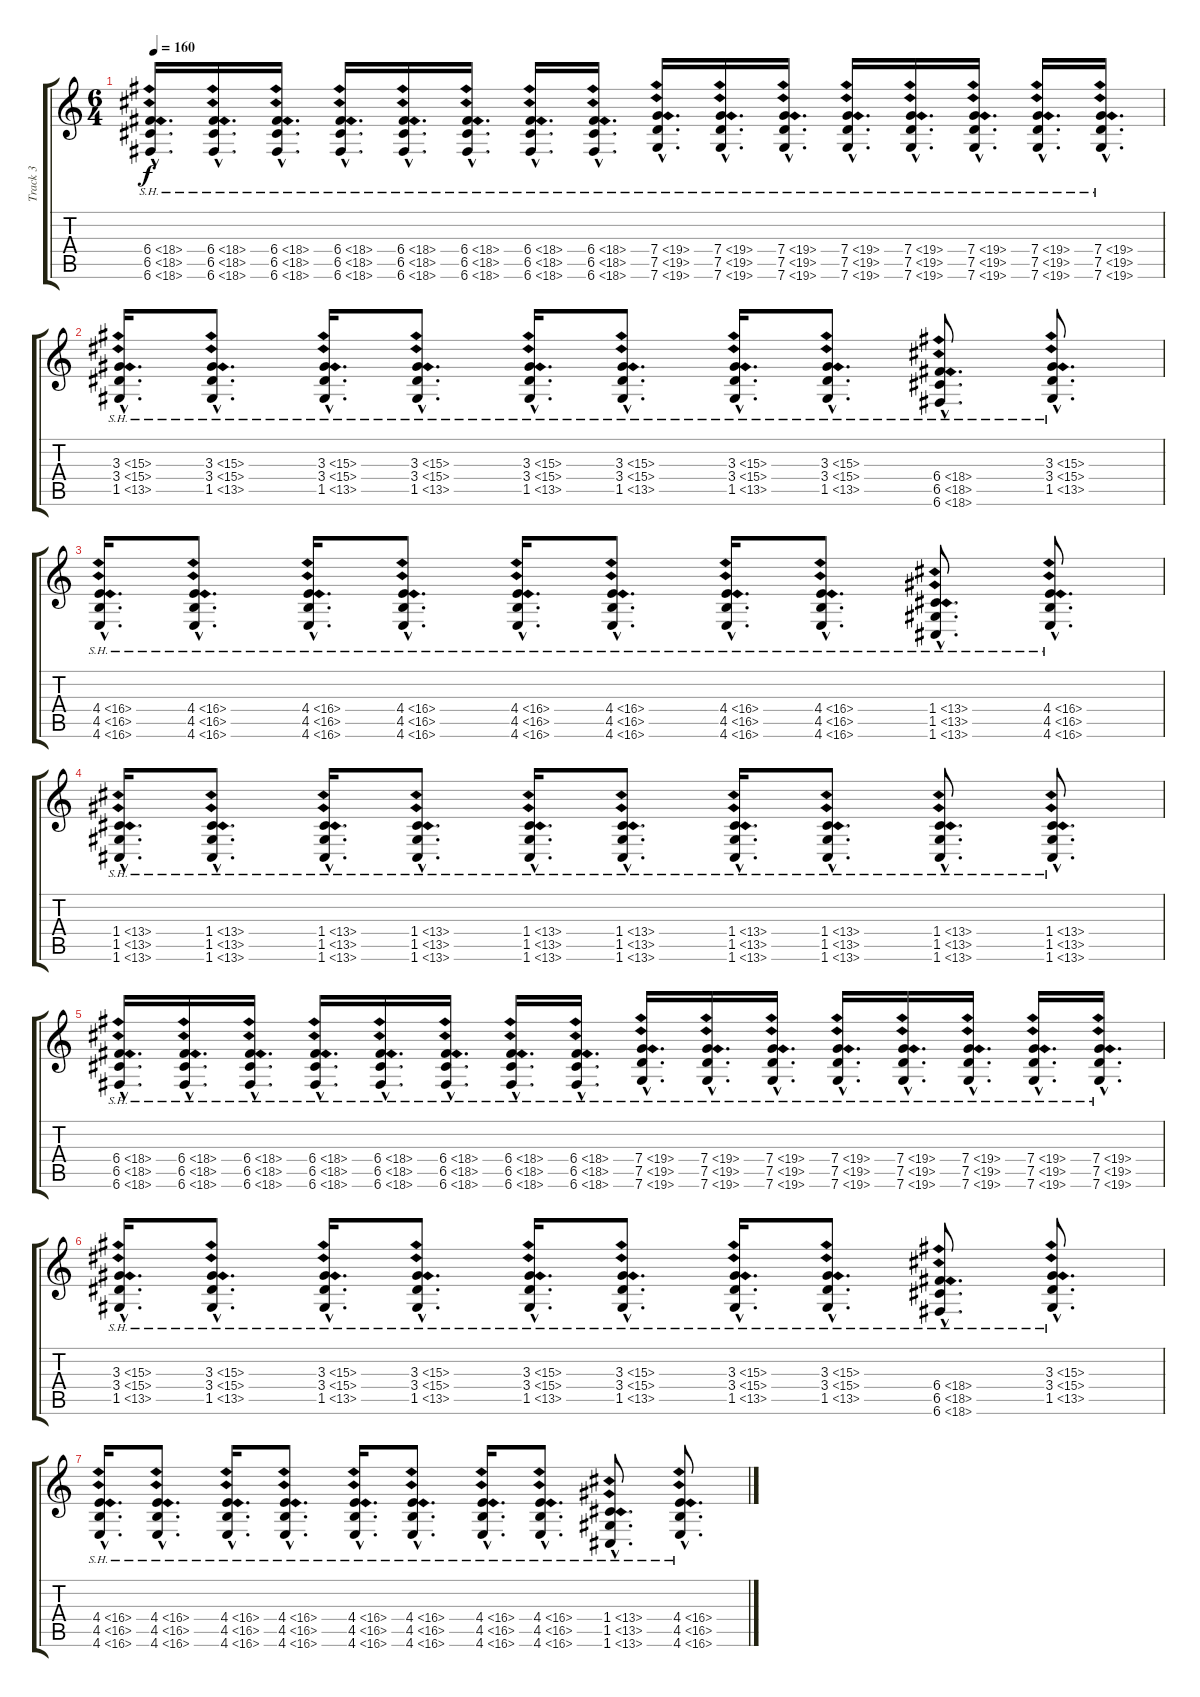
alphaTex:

\track ("Track 3" "Track 3") {instrument overdrivenguitar}
\staff {score tabs}
\tuning (D4 A3 F3 C3 G2 C2) {hide}
\ts (6 4)
\tempo 160
\clef g2
\ks c
(6.4{sh 12 hac} 6.5{sh 12 hac} 6.6{sh 12 hac}).16{d dy f} (6.4{sh 12 hac} 6.5{sh 12 hac} 6.6{sh 12 hac}).16{d} (6.4{sh 12 hac} 6.5{sh 12 hac} 6.6{sh 12 hac}).16{d} (6.4{sh 12 hac} 6.5{sh 12 hac} 6.6{sh 12 hac}).16{d} (6.4{sh 12 hac} 6.5{sh 12 hac} 6.6{sh 12 hac}).16{d} (6.4{sh 12 hac} 6.5{sh 12 hac} 6.6{sh 12 hac}).16{d} (6.4{sh 12 hac} 6.5{sh 12 hac} 6.6{sh 12 hac}).16{d} (6.4{sh 12 hac} 6.5{sh 12 hac} 6.6{sh 12 hac}).16{d} (7.4{sh 12 hac} 7.5{sh 12 hac} 7.6{sh 12 hac}).16{d} (7.4{sh 12 hac} 7.5{sh 12 hac} 7.6{sh 12 hac}).16{d} (7.4{sh 12 hac} 7.5{sh 12 hac} 7.6{sh 12 hac}).16{d} (7.4{sh 12 hac} 7.5{sh 12 hac} 7.6{sh 12 hac}).16{d} (7.4{sh 12 hac} 7.5{sh 12 hac} 7.6{sh 12 hac}).16{d} (7.4{sh 12 hac} 7.5{sh 12 hac} 7.6{sh 12 hac}).16{d} (7.4{sh 12 hac} 7.5{sh 12 hac} 7.6{sh 12 hac}).16{d} (7.4{sh 12 hac} 7.5{sh 12 hac} 7.6{sh 12 hac}).16{d} |
(3.3{sh 12 hac} 3.4{sh 12 hac} 1.5{sh 12 hac}).16{d} (3.3{sh 12 hac} 3.4{sh 12 hac} 1.5{sh 12 hac}).8{d} (3.3{sh 12 hac} 3.4{sh 12 hac} 1.5{sh 12 hac}).16{d} (3.3{sh 12 hac} 3.4{sh 12 hac} 1.5{sh 12 hac}).8{d} (3.3{sh 12 hac} 3.4{sh 12 hac} 1.5{sh 12 hac}).16{d} (3.3{sh 12 hac} 3.4{sh 12 hac} 1.5{sh 12 hac}).8{d} (3.3{sh 12 hac} 3.4{sh 12 hac} 1.5{sh 12 hac}).16{d} (3.3{sh 12 hac} 3.4{sh 12 hac} 1.5{sh 12 hac}).8{d} (6.4{sh 12 hac} 6.5{sh 12 hac} 6.6{sh 12 hac}).8{d} (3.3{sh 12 hac} 3.4{sh 12 hac} 1.5{sh 12 hac}).8{d} |
(4.4{sh 12 hac} 4.5{sh 12 hac} 4.6{sh 12 hac}).16{d} (4.4{sh 12 hac} 4.5{sh 12 hac} 4.6{sh 12 hac}).8{d} (4.4{sh 12 hac} 4.5{sh 12 hac} 4.6{sh 12 hac}).16{d} (4.4{sh 12 hac} 4.5{sh 12 hac} 4.6{sh 12 hac}).8{d} (4.4{sh 12 hac} 4.5{sh 12 hac} 4.6{sh 12 hac}).16{d} (4.4{sh 12 hac} 4.5{sh 12 hac} 4.6{sh 12 hac}).8{d} (4.4{sh 12 hac} 4.5{sh 12 hac} 4.6{sh 12 hac}).16{d} (4.4{sh 12 hac} 4.5{sh 12 hac} 4.6{sh 12 hac}).8{d} (1.4{sh 12 hac} 1.5{sh 12 hac} 1.6{sh 12 hac}).8{d} (4.4{sh 12 hac} 4.5{sh 12 hac} 4.6{sh 12 hac}).8{d} |
(1.4{sh 12 hac} 1.5{sh 12 hac} 1.6{sh 12 hac}).16{d} (1.4{sh 12 hac} 1.5{sh 12 hac} 1.6{sh 12 hac}).8{d} (1.4{sh 12 hac} 1.5{sh 12 hac} 1.6{sh 12 hac}).16{d} (1.4{sh 12 hac} 1.5{sh 12 hac} 1.6{sh 12 hac}).8{d} (1.4{sh 12 hac} 1.5{sh 12 hac} 1.6{sh 12 hac}).16{d} (1.4{sh 12 hac} 1.5{sh 12 hac} 1.6{sh 12 hac}).8{d} (1.4{sh 12 hac} 1.5{sh 12 hac} 1.6{sh 12 hac}).16{d} (1.4{sh 12 hac} 1.5{sh 12 hac} 1.6{sh 12 hac}).8{d} (1.4{sh 12 hac} 1.5{sh 12 hac} 1.6{sh 12 hac}).8{d} (1.4{sh 12 hac} 1.5{sh 12 hac} 1.6{sh 12 hac}).8{d} |
(6.4{sh 12 hac} 6.5{sh 12 hac} 6.6{sh 12 hac}).16{d} (6.4{sh 12 hac} 6.5{sh 12 hac} 6.6{sh 12 hac}).16{d} (6.4{sh 12 hac} 6.5{sh 12 hac} 6.6{sh 12 hac}).16{d} (6.4{sh 12 hac} 6.5{sh 12 hac} 6.6{sh 12 hac}).16{d} (6.4{sh 12 hac} 6.5{sh 12 hac} 6.6{sh 12 hac}).16{d} (6.4{sh 12 hac} 6.5{sh 12 hac} 6.6{sh 12 hac}).16{d} (6.4{sh 12 hac} 6.5{sh 12 hac} 6.6{sh 12 hac}).16{d} (6.4{sh 12 hac} 6.5{sh 12 hac} 6.6{sh 12 hac}).16{d} (7.4{sh 12 hac} 7.5{sh 12 hac} 7.6{sh 12 hac}).16{d} (7.4{sh 12 hac} 7.5{sh 12 hac} 7.6{sh 12 hac}).16{d} (7.4{sh 12 hac} 7.5{sh 12 hac} 7.6{sh 12 hac}).16{d} (7.4{sh 12 hac} 7.5{sh 12 hac} 7.6{sh 12 hac}).16{d} (7.4{sh 12 hac} 7.5{sh 12 hac} 7.6{sh 12 hac}).16{d} (7.4{sh 12 hac} 7.5{sh 12 hac} 7.6{sh 12 hac}).16{d} (7.4{sh 12 hac} 7.5{sh 12 hac} 7.6{sh 12 hac}).16{d} (7.4{sh 12 hac} 7.5{sh 12 hac} 7.6{sh 12 hac}).16{d} |
(3.3{sh 12 hac} 3.4{sh 12 hac} 1.5{sh 12 hac}).16{d} (3.3{sh 12 hac} 3.4{sh 12 hac} 1.5{sh 12 hac}).8{d} (3.3{sh 12 hac} 3.4{sh 12 hac} 1.5{sh 12 hac}).16{d} (3.3{sh 12 hac} 3.4{sh 12 hac} 1.5{sh 12 hac}).8{d} (3.3{sh 12 hac} 3.4{sh 12 hac} 1.5{sh 12 hac}).16{d} (3.3{sh 12 hac} 3.4{sh 12 hac} 1.5{sh 12 hac}).8{d} (3.3{sh 12 hac} 3.4{sh 12 hac} 1.5{sh 12 hac}).16{d} (3.3{sh 12 hac} 3.4{sh 12 hac} 1.5{sh 12 hac}).8{d} (6.4{sh 12 hac} 6.5{sh 12 hac} 6.6{sh 12 hac}).8{d} (3.3{sh 12 hac} 3.4{sh 12 hac} 1.5{sh 12 hac}).8{d} |
(4.4{sh 12 hac} 4.5{sh 12 hac} 4.6{sh 12 hac}).16{d} (4.4{sh 12 hac} 4.5{sh 12 hac} 4.6{sh 12 hac}).8{d} (4.4{sh 12 hac} 4.5{sh 12 hac} 4.6{sh 12 hac}).16{d} (4.4{sh 12 hac} 4.5{sh 12 hac} 4.6{sh 12 hac}).8{d} (4.4{sh 12 hac} 4.5{sh 12 hac} 4.6{sh 12 hac}).16{d} (4.4{sh 12 hac} 4.5{sh 12 hac} 4.6{sh 12 hac}).8{d} (4.4{sh 12 hac} 4.5{sh 12 hac} 4.6{sh 12 hac}).16{d} (4.4{sh 12 hac} 4.5{sh 12 hac} 4.6{sh 12 hac}).8{d} (1.4{sh 12 hac} 1.5{sh 12 hac} 1.6{sh 12 hac}).8{d} (4.4{sh 12 hac} 4.5{sh 12 hac} 4.6{sh 12 hac}).8{d}
